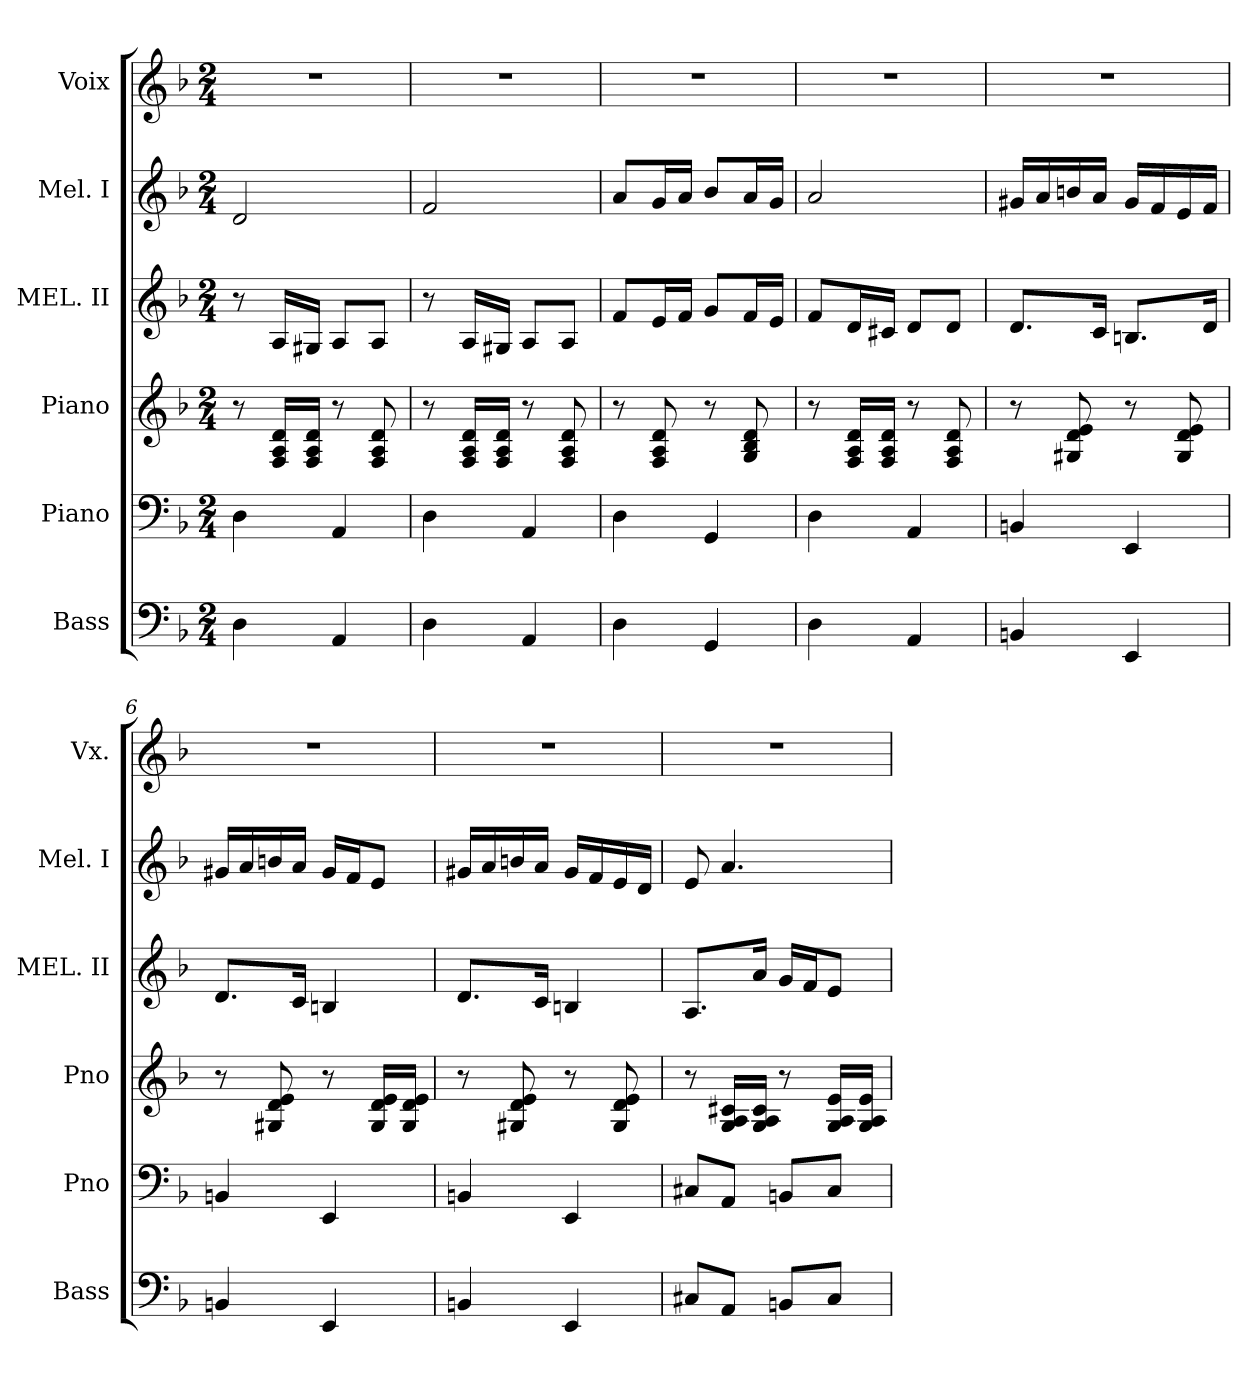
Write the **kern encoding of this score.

**kern	**kern	**kern	**kern	**kern	**kern
*part6	*part5	*part4	*part3	*part2	*part1
*staff6	*staff5	*staff4	*staff3	*staff2	*staff1
*I"Bass	*I"Piano	*I"Piano	*I"MEL. II	*I"Mel. I	*I"Voix
*I'Bass	*I'Pno	*I'Pno	*I'MEL. II	*I'Mel. I	*I'Vx.
*clefF4	*clefF4	*clefG2	*clefG2	*clefG2	*clefG2
*ITrd7c12	*	*	*	*	*
*k[b-]	*k[b-]	*k[b-]	*k[b-]	*k[b-]	*k[b-]
*M2/4	*M2/4	*M2/4	*M2/4	*M2/4	*M2/4
=1	=1	=1	=1	=1	=1
4DD\	4D\	8r	8r	2d/	2r
.	.	16F/ 16A/ 16d/LL	16A/LL	.	.
.	.	16F/ 16A/ 16d/JJ	16G#X/JJ	.	.
4AAA/	4AA/	8r	8A/L	.	.
.	.	8F/ 8A/ 8d/	8A/J	.	.
=2	=2	=2	=2	=2	=2
4DD\	4D\	8r	8r	2f/	2r
.	.	16F/ 16A/ 16d/LL	16A/LL	.	.
.	.	16F/ 16A/ 16d/JJ	16G#X/JJ	.	.
4AAA/	4AA/	8r	8A/L	.	.
.	.	8F/ 8A/ 8d/	8A/J	.	.
=3	=3	=3	=3	=3	=3
4DD\	4D\	8r	8f/L	8a/L	2r
.	.	8F/ 8A/ 8d/	16e/L	16g/L	.
.	.	.	16f/JJ	16a/JJ	.
4GGG/	4GG/	8r	8g/L	8b-/L	.
.	.	8G/ 8B-/ 8d/	16f/L	16a/L	.
.	.	.	16e/JJ	16g/JJ	.
=4	=4	=4	=4	=4	=4
4DD\	4D\	8r	8f/L	2a/	2r
.	.	16F/ 16A/ 16d/LL	16d/L	.	.
.	.	16F/ 16A/ 16d/JJ	16c#X/JJ	.	.
4AAA/	4AA/	8r	8d/L	.	.
.	.	8F/ 8A/ 8d/	8d/J	.	.
=5	=5	=5	=5	=5	=5
4BBBn/	4BBn/	8r	8.d/L	16g#X/LL	2r
.	.	.	.	16a/	.
.	.	8G#X/ 8d/ 8e/	.	16bn/	.
.	.	.	16c/Jk	16a/JJ	.
4EEE/	4EE/	8r	8.Bn/L	16g#/LL	.
.	.	.	.	16f/	.
.	.	8G#/ 8d/ 8e/	.	16e/	.
.	.	.	16d/Jk	16f/JJ	.
!!LO:LB:g=z
=6	=6	=6	=6	=6	=6
4BBBn/	4BBn/	8r	8.d/L	16g#X/LL	2r
.	.	.	.	16a/	.
.	.	8G#X/ 8d/ 8e/	.	16bn/	.
.	.	.	16c/Jk	16a/JJ	.
4EEE/	4EE/	8r	4Bn/	16g#/LL	.
.	.	.	.	16f/J	.
.	.	16G#/ 16d/ 16e/LL	.	8e/J	.
.	.	16G#/ 16d/ 16e/JJ	.	.	.
=7	=7	=7	=7	=7	=7
4BBBn/	4BBn/	8r	8.d/L	16g#X/LL	2r
.	.	.	.	16a/	.
.	.	8G#X/ 8d/ 8e/	.	16bn/	.
.	.	.	16c/Jk	16a/JJ	.
4EEE/	4EE/	8r	4Bn/	16g#/LL	.
.	.	.	.	16f/	.
.	.	8G#/ 8d/ 8e/	.	16e/	.
.	.	.	.	16d/JJ	.
=8	=8	=8	=8	=8	=8
8CC#X/L	8C#X/L	8r	8.A/L	8e/	2r
8AAA/J	8AA/J	16G/ 16A/ 16c#X/LL	.	4.a/	.
.	.	16G/ 16A/ 16c#/JJ	16a/Jk	.	.
8BBBn/L	8BBn/L	8r	16g/LL	.	.
.	.	.	16f/J	.	.
8CC#/J	8C#/J	16G/ 16A/ 16e/LL	8e/J	.	.
.	.	16G/ 16A/ 16e/JJ	.	.	.
=	=	=	=	=	=
*-	*-	*-	*-	*-	*-
